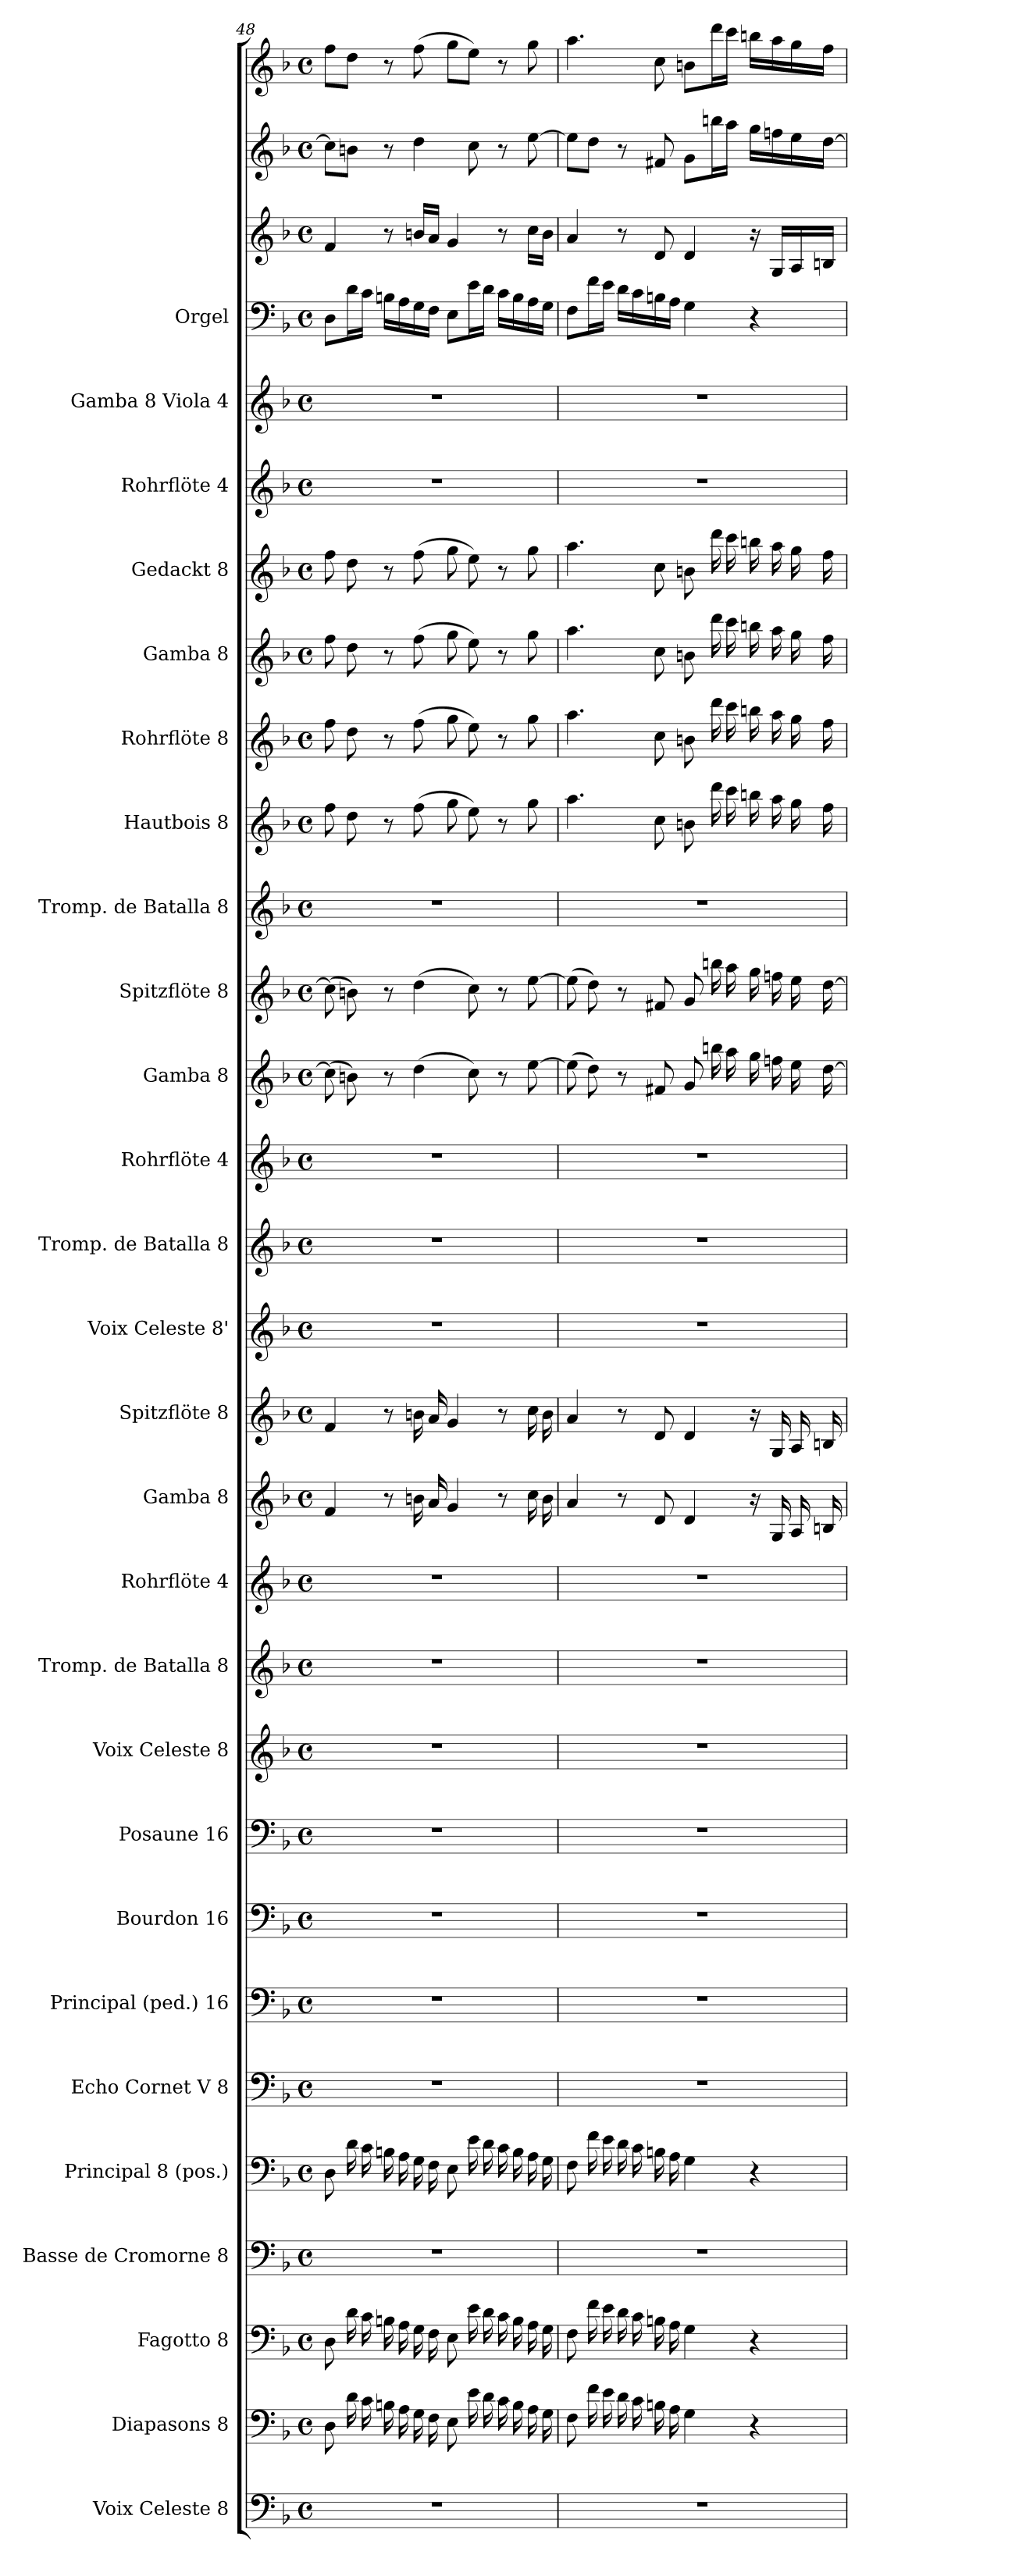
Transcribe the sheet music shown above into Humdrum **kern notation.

**kern	**kern	**kern	**kern	**kern	**kern	**kern	**kern	**kern	**kern	**kern	**kern	**kern	**kern	**kern	**kern	**kern	**kern	**kern	**kern	**kern	**kern	**kern	**kern	**kern	**kern	**kern	**kern	**kern	**kern
*part27	*part26	*part25	*part24	*part23	*part22	*part21	*part20	*part19	*part18	*part17	*part16	*part15	*part14	*part13	*part12	*part11	*part10	*part9	*part8	*part7	*part6	*part5	*part4	*part3	*part2	*part1	*part1	*part1	*part1
*staff30	*staff29	*staff28	*staff27	*staff26	*staff25	*staff24	*staff23	*staff22	*staff21	*staff20	*staff19	*staff18	*staff17	*staff16	*staff15	*staff14	*staff13	*staff12	*staff11	*staff10	*staff9	*staff8	*staff7	*staff6	*staff5	*staff4	*staff3	*staff2	*staff1
*I"Voix Celeste 8	*I"Diapasons 8	*I"Fagotto 8	*I"Basse de Cromorne 8	*I"Principal 8 (pos.)	*I"Echo Cornet V 8	*I"Principal (ped.) 16	*I"Bourdon 16	*I"Posaune 16	*I"Voix Celeste 8	*I"Tromp. de Batalla 8	*I"Rohrflöte 4	*I"Gamba 8	*I"Spitzflöte 8	*I"Voix Celeste 8'	*I"Tromp. de Batalla 8	*I"Rohrflöte 4	*I"Gamba 8	*I"Spitzflöte 8	*I"Tromp. de Batalla 8	*I"Hautbois 8	*I"Rohrflöte 8	*I"Gamba 8	*I"Gedackt 8	*I"Rohrflöte 4	*I"Gamba 8 Viola 4	*I"Orgel	*	*	*
!!LO:LB:g=z
*clefF4	*clefF4	*clefF4	*clefF4	*clefF4	*clefF4	*clefF4	*clefF4	*clefF4	*clefG2	*clefG2	*clefG2	*clefG2	*clefG2	*clefG2	*clefG2	*clefG2	*clefG2	*clefG2	*clefG2	*clefG2	*clefG2	*clefG2	*clefG2	*clefG2	*clefG2	*clefF4	*clefG2	*clefG2	*clefG2
*k[b-]	*k[b-]	*k[b-]	*k[b-]	*k[b-]	*k[b-]	*k[b-]	*k[b-]	*k[b-]	*k[b-]	*k[b-]	*k[b-]	*k[b-]	*k[b-]	*k[b-]	*k[b-]	*k[b-]	*k[b-]	*k[b-]	*k[b-]	*k[b-]	*k[b-]	*k[b-]	*k[b-]	*k[b-]	*k[b-]	*k[b-]	*k[b-]	*k[b-]	*k[b-]
*M4/4	*M4/4	*M4/4	*M4/4	*M4/4	*M4/4	*M4/4	*M4/4	*M4/4	*M4/4	*M4/4	*M4/4	*M4/4	*M4/4	*M4/4	*M4/4	*M4/4	*M4/4	*M4/4	*M4/4	*M4/4	*M4/4	*M4/4	*M4/4	*M4/4	*M4/4	*M4/4	*M4/4	*M4/4	*M4/4
*met(c)	*met(c)	*met(c)	*met(c)	*met(c)	*met(c)	*met(c)	*met(c)	*met(c)	*met(c)	*met(c)	*met(c)	*met(c)	*met(c)	*met(c)	*met(c)	*met(c)	*met(c)	*met(c)	*met(c)	*met(c)	*met(c)	*met(c)	*met(c)	*met(c)	*met(c)	*met(c)	*met(c)	*met(c)	*met(c)
=48	=48	=48	=48	=48	=48	=48	=48	=48	=48	=48	=48	=48	=48	=48	=48	=48	=48	=48	=48	=48	=48	=48	=48	=48	=48	=48	=48	=48	=48
1r	8D\	8D\	1r	8D\	1r	1r	1r	1r	1r	1r	1r	4f/	4f/	1r	1r	1r	(>8cc\]	(>8cc\]	1r	8ff\	8ff\	8ff\	8ff\	1r	1r	8D\L	4f/	8cc\L]	8ff\L
.	16d\	16d\	.	16d\	.	.	.	.	.	.	.	.	.	.	.	.	8bn\)	8bn\)	.	8dd\	8dd\	8dd\	8dd\	.	.	16d\L	.	8bn\J	8dd\J
.	16c\	16c\	.	16c\	.	.	.	.	.	.	.	.	.	.	.	.	.	.	.	.	.	.	.	.	.	16c\JJ	.	.	.
.	16Bn\	16Bn\	.	16Bn\	.	.	.	.	.	.	.	8r	8r	.	.	.	8r	8r	.	8r	8r	8r	8r	.	.	16Bn\LL	8r	8r	8r
.	16A\	16A\	.	16A\	.	.	.	.	.	.	.	.	.	.	.	.	.	.	.	.	.	.	.	.	.	16A\	.	.	.
.	16G\	16G\	.	16G\	.	.	.	.	.	.	.	16bn\	16bn\	.	.	.	(>4dd\	(>4dd\	.	(>8ff\	(>8ff\	(>8ff\	(>8ff\	.	.	16G\	16bn/LL	4dd\	(>8ff\
.	16F\	16F\	.	16F\	.	.	.	.	.	.	.	16a/	16a/	.	.	.	.	.	.	.	.	.	.	.	.	16F\JJ	16a/JJ	.	.
.	8E\	8E\	.	8E\	.	.	.	.	.	.	.	4g/	4g/	.	.	.	.	.	.	8gg\	8gg\	8gg\	8gg\	.	.	8E\L	4g/	.	8gg\L
.	16e\	16e\	.	16e\	.	.	.	.	.	.	.	.	.	.	.	.	8cc\)	8cc\)	.	8ee\)	8ee\)	8ee\)	8ee\)	.	.	16e\L	.	8cc\	8ee\J)
.	16d\	16d\	.	16d\	.	.	.	.	.	.	.	.	.	.	.	.	.	.	.	.	.	.	.	.	.	16d\JJ	.	.	.
.	16c\	16c\	.	16c\	.	.	.	.	.	.	.	8r	8r	.	.	.	8r	8r	.	8r	8r	8r	8r	.	.	16c\LL	8r	8r	8r
.	16B\	16B\	.	16B\	.	.	.	.	.	.	.	.	.	.	.	.	.	.	.	.	.	.	.	.	.	16B\	.	.	.
.	16A\	16A\	.	16A\	.	.	.	.	.	.	.	16cc\	16cc\	.	.	.	[8ee\	[8ee\	.	8gg\	8gg\	8gg\	8gg\	.	.	16A\	16cc\LL	[8ee\	8gg\
.	16G\	16G\	.	16G\	.	.	.	.	.	.	.	16b\	16b\	.	.	.	.	.	.	.	.	.	.	.	.	16G\JJ	16b\JJ	.	.
=49	=49	=49	=49	=49	=49	=49	=49	=49	=49	=49	=49	=49	=49	=49	=49	=49	=49	=49	=49	=49	=49	=49	=49	=49	=49	=49	=49	=49	=49
1r	8F\	8F\	1r	8F\	1r	1r	1r	1r	1r	1r	1r	4a/	4a/	1r	1r	1r	(>8ee\]	(>8ee\]	1r	4.aa\	4.aa\	4.aa\	4.aa\	1r	1r	8F\L	4a/	8ee\L]	4.aa\
.	16f\	16f\	.	16f\	.	.	.	.	.	.	.	.	.	.	.	.	8dd\)	8dd\)	.	.	.	.	.	.	.	16f\L	.	8dd\J	.
.	16e\	16e\	.	16e\	.	.	.	.	.	.	.	.	.	.	.	.	.	.	.	.	.	.	.	.	.	16e\JJ	.	.	.
.	16d\	16d\	.	16d\	.	.	.	.	.	.	.	8r	8r	.	.	.	8r	8r	.	.	.	.	.	.	.	16d\LL	8r	8r	.
.	16c\	16c\	.	16c\	.	.	.	.	.	.	.	.	.	.	.	.	.	.	.	.	.	.	.	.	.	16c\	.	.	.
.	16Bn\	16Bn\	.	16Bn\	.	.	.	.	.	.	.	8d/	8d/	.	.	.	8f#X/	8f#X/	.	8cc\	8cc\	8cc\	8cc\	.	.	16Bn\	8d/	8f#X/	8cc\
.	16A\	16A\	.	16A\	.	.	.	.	.	.	.	.	.	.	.	.	.	.	.	.	.	.	.	.	.	16A\JJ	.	.	.
.	4G\	4G\	.	4G\	.	.	.	.	.	.	.	4d/	4d/	.	.	.	8g/	8g/	.	8bn\	8bn\	8bn\	8bn\	.	.	4G\	4d/	8g\L	8bn\L
.	.	.	.	.	.	.	.	.	.	.	.	.	.	.	.	.	16bbn\	16bbn\	.	16ddd\	16ddd\	16ddd\	16ddd\	.	.	.	.	16bbn\L	16ddd\L
.	.	.	.	.	.	.	.	.	.	.	.	.	.	.	.	.	16aa\	16aa\	.	16ccc\	16ccc\	16ccc\	16ccc\	.	.	.	.	16aa\JJ	16ccc\JJ
.	4r	4r	.	4r	.	.	.	.	.	.	.	16r	16r	.	.	.	16gg\	16gg\	.	16bbn\	16bbn\	16bbn\	16bbn\	.	.	4r	16r	16gg\LL	16bbn\LL
.	.	.	.	.	.	.	.	.	.	.	.	16G/	16G/	.	.	.	16ffn\	16ffn\	.	16aa\	16aa\	16aa\	16aa\	.	.	.	16G/LL	16ffn\	16aa\
.	.	.	.	.	.	.	.	.	.	.	.	16A/	16A/	.	.	.	16ee\	16ee\	.	16gg\	16gg\	16gg\	16gg\	.	.	.	16A/	16ee\	16gg\
.	.	.	.	.	.	.	.	.	.	.	.	16Bn/	16Bn/	.	.	.	[16dd\	[16dd\	.	16ff\	16ff\	16ff\	16ff\	.	.	.	16Bn/JJ	[16dd\JJ	16ff\JJ
=	=	=	=	=	=	=	=	=	=	=	=	=	=	=	=	=	=	=	=	=	=	=	=	=	=	=	=	=	=
*-	*-	*-	*-	*-	*-	*-	*-	*-	*-	*-	*-	*-	*-	*-	*-	*-	*-	*-	*-	*-	*-	*-	*-	*-	*-	*-	*-	*-	*-
